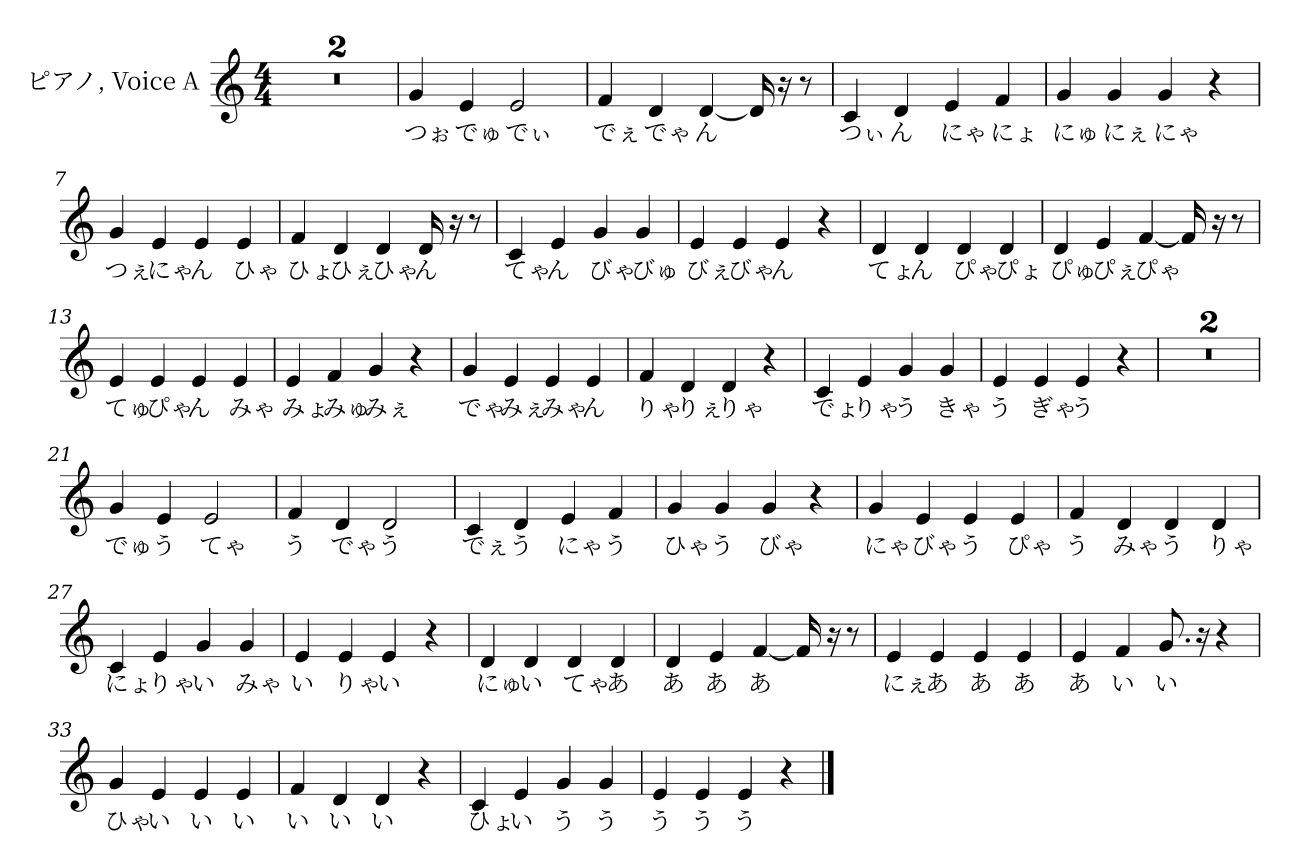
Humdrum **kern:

**kern	**text
*part1	*part1
*staff1	*staff1
*I"ピアノ, Voice A	*
*clefG2	*
*k[]	*
*M4/4	*
*MM150	*
=1	=1
1r	.
=2	=2
1r	.
=3	=3
!	!LO:LY:b
4g/	つぉ
!	!LO:LY:b
4e/	でゅ
!	!LO:LY:b
2e/	でぃ
=4	=4
!	!LO:LY:b
4f/	でぇ
!	!LO:LY:b
4d/	でゃ
!	!LO:LY:b
[4d/	ん
16d/]	.
16r	.
8r	.
=5	=5
!	!LO:LY:b
4c/	つぃ
!	!LO:LY:b
4d/	ん
!	!LO:LY:b
4e/	にゃ
!	!LO:LY:b
4f/	にょ
=6	=6
!	!LO:LY:b
4g/	にゅ
!	!LO:LY:b
4g/	にぇ
!	!LO:LY:b
4g/	にゃ
4r	.
!!LO:LB:g=z
=7	=7
!	!LO:LY:b
4g/	つぇ
!	!LO:LY:b
4e/	にゃ
!	!LO:LY:b
4e/	ん
!	!LO:LY:b
4e/	ひゃ
=8	=8
!	!LO:LY:b
4f/	ひょ
!	!LO:LY:b
4d/	ひぇ
!	!LO:LY:b
4d/	ひゃ
!	!LO:LY:b
16d/	ん
16r	.
8r	.
=9	=9
!	!LO:LY:b
4c/	てゃ
!	!LO:LY:b
4e/	ん
!	!LO:LY:b
4g/	びゃ
!	!LO:LY:b
4g/	びゅ
=10	=10
!	!LO:LY:b
4e/	びぇ
!	!LO:LY:b
4e/	びゃ
!	!LO:LY:b
4e/	ん
4r	.
=11	=11
!	!LO:LY:b
4d/	てょ
!	!LO:LY:b
4d/	ん
!	!LO:LY:b
4d/	ぴゃ
!	!LO:LY:b
4d/	ぴょ
!!LO:LB:g=z
=12	=12
!	!LO:LY:b
4d/	ぴゅ
!	!LO:LY:b
4e/	ぴぇ
!	!LO:LY:b
[4f/	ぴゃ
16f/]	.
16r	.
8r	.
=13	=13
!	!LO:LY:b
4e/	てゅ
!	!LO:LY:b
4e/	ぴゃ
!	!LO:LY:b
4e/	ん
!	!LO:LY:b
4e/	みゃ
=14	=14
!	!LO:LY:b
4e/	みょ
!	!LO:LY:b
4f/	みゅ
!	!LO:LY:b
4g/	みぇ
4r	.
=15	=15
!	!LO:LY:b
4g/	でゃ
!	!LO:LY:b
4e/	みぇ
!	!LO:LY:b
4e/	みゃ
!	!LO:LY:b
4e/	ん
=16	=16
!	!LO:LY:b
4f/	りゃ
!	!LO:LY:b
4d/	りぇ
!	!LO:LY:b
4d/	りゃ
4r	.
!!LO:LB:g=z
=17	=17
!	!LO:LY:b
4c/	でょ
!	!LO:LY:b
4e/	りゃ
!	!LO:LY:b
4g/	う
!	!LO:LY:b
4g/	きゃ
=18	=18
!	!LO:LY:b
4e/	う
!	!LO:LY:b
4e/	ぎゃ
!	!LO:LY:b
4e/	う
4r	.
=19	=19
1r	.
=20	=20
1r	.
=21	=21
!	!LO:LY:b
4g/	でゅ
!	!LO:LY:b
4e/	う
!	!LO:LY:b
2e/	てゃ
=22	=22
!	!LO:LY:b
4f/	う
!	!LO:LY:b
4d/	でゃ
!	!LO:LY:b
2d/	う
=23	=23
!	!LO:LY:b
4c/	でぇ
!	!LO:LY:b
4d/	う
!	!LO:LY:b
4e/	にゃ
!	!LO:LY:b
4f/	う
=24	=24
!	!LO:LY:b
4g/	ひゃ
!	!LO:LY:b
4g/	う
!	!LO:LY:b
4g/	びゃ
4r	.
!!LO:LB:g=z
=25	=25
!	!LO:LY:b
4g/	にゃ
!	!LO:LY:b
4e/	びゃ
!	!LO:LY:b
4e/	う
!	!LO:LY:b
4e/	ぴゃ
=26	=26
!	!LO:LY:b
4f/	う
!	!LO:LY:b
4d/	みゃ
!	!LO:LY:b
4d/	う
!	!LO:LY:b
4d/	りゃ
=27	=27
!	!LO:LY:b
4c/	にょ
!	!LO:LY:b
4e/	りゃ
!	!LO:LY:b
4g/	い
!	!LO:LY:b
4g/	みゃ
=28	=28
!	!LO:LY:b
4e/	い
!	!LO:LY:b
4e/	りゃ
!	!LO:LY:b
4e/	い
4r	.
=29	=29
!	!LO:LY:b
4d/	にゅ
!	!LO:LY:b
4d/	い
!	!LO:LY:b
4d/	てゃ
!	!LO:LY:b
4d/	あ
=30	=30
!	!LO:LY:b
4d/	あ
!	!LO:LY:b
4e/	あ
!	!LO:LY:b
[4f/	あ
16f/]	.
16r	.
8r	.
!!LO:LB:g=z
=31	=31
!	!LO:LY:b
4e/	にぇ
!	!LO:LY:b
4e/	あ
!	!LO:LY:b
4e/	あ
!	!LO:LY:b
4e/	あ
=32	=32
!	!LO:LY:b
4e/	あ
!	!LO:LY:b
4f/	い
!	!LO:LY:b
8.g/	い
16r	.
4r	.
=33	=33
!	!LO:LY:b
4g/	ひゃ
!	!LO:LY:b
4e/	い
!	!LO:LY:b
4e/	い
!	!LO:LY:b
4e/	い
=34	=34
!	!LO:LY:b
4f/	い
!	!LO:LY:b
4d/	い
!	!LO:LY:b
4d/	い
4r	.
=35	=35
!	!LO:LY:b
4c/	ひょ
!	!LO:LY:b
4e/	い
!	!LO:LY:b
4g/	う
!	!LO:LY:b
4g/	う
=36	=36
!	!LO:LY:b
4e/	う
!	!LO:LY:b
4e/	う
!	!LO:LY:b
4e/	う
4r	.
==	==
*-	*-
